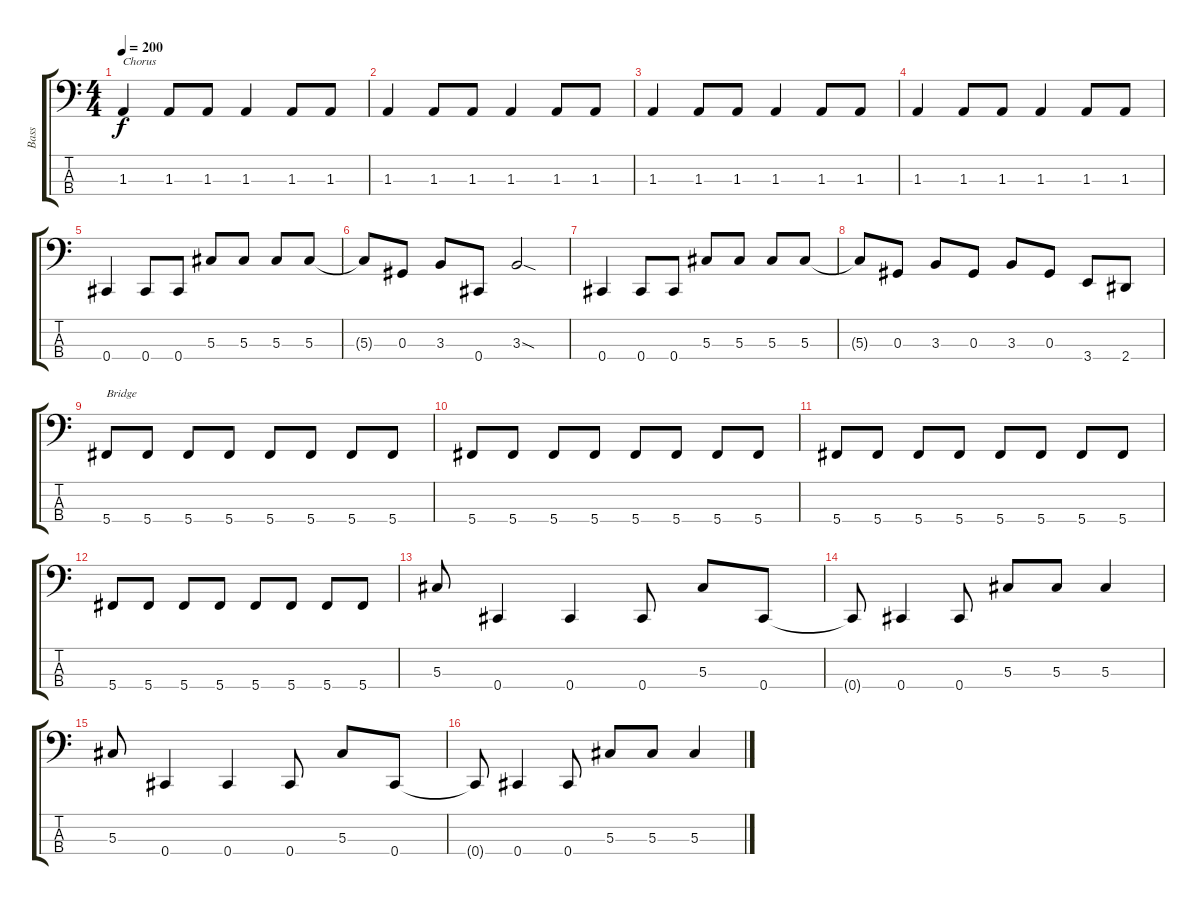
\track ("Bass" "Bass") {instrument electricbasspick}
\staff {score tabs}
\tuning (Gb2 Db2 Ab1 Db1) {hide}
\ts (4 4)
\tempo 200
\clef f4
\ks c
1.3.4{txt "Chorus" dy f} 1.3.8 1.3.8 1.3.4 1.3.8 1.3.8 |
1.3.4 1.3.8 1.3.8 1.3.4 1.3.8 1.3.8 |
1.3.4 1.3.8 1.3.8 1.3.4 1.3.8 1.3.8 |
1.3.4 1.3.8 1.3.8 1.3.4 1.3.8 1.3.8 |
0.4.4 0.4.8 0.4.8 5.3.8 5.3.8 5.3.8 5.3.8 |
5.3{t}.8 0.3.8 3.3.8 0.4.8 3.3{sod}.2 |
0.4.4 0.4.8 0.4.8 5.3.8 5.3.8 5.3.8 5.3.8 |
5.3{t}.8 0.3.8 3.3.8 0.3.8 3.3.8 0.3.8 3.4.8 2.4.8 |
5.4.8{txt "Bridge"} 5.4.8 5.4.8 5.4.8 5.4.8 5.4.8 5.4.8 5.4.8 |
5.4.8 5.4.8 5.4.8 5.4.8 5.4.8 5.4.8 5.4.8 5.4.8 |
5.4.8 5.4.8 5.4.8 5.4.8 5.4.8 5.4.8 5.4.8 5.4.8 |
5.4.8 5.4.8 5.4.8 5.4.8 5.4.8 5.4.8 5.4.8 5.4.8 |
5.3.8 0.4.4 0.4.4 0.4.8 5.3.8 0.4.8 |
0.4{t}.8 0.4.4 0.4.8 5.3.8 5.3.8 5.3.4 |
5.3.8 0.4.4 0.4.4 0.4.8 5.3.8 0.4.8 |
0.4{t}.8 0.4.4 0.4.8 5.3.8 5.3.8 5.3.4
